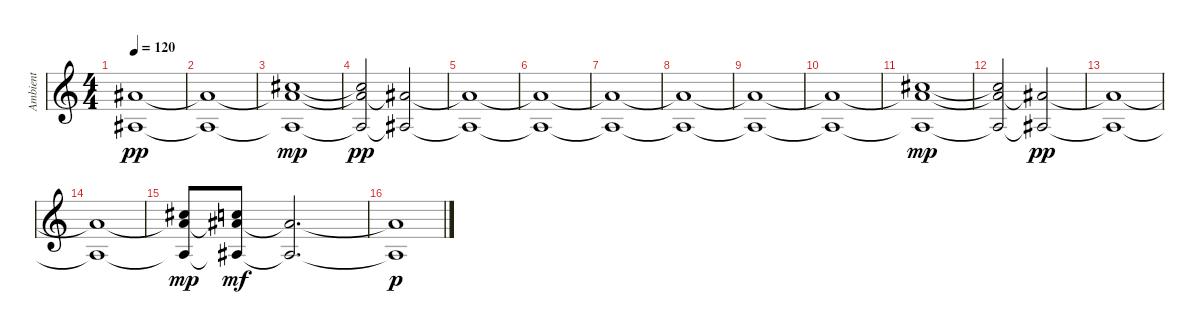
\track ("Ambient" "Ambient") {instrument fx6goblins}
\staff {score}
\tuning (E4 B3 G3 D3 A2 E2) {hide}
\ts (4 4)
\tempo 120
\clef g2
\ks c
(11.2{t} 3.3{t}).1{dy pp} |
(11.2{t} 3.3{t}).1 |
(9.1 11.2{t} 3.3{t}).1{dy mp} |
(9.1{t} 11.2{t} 3.3{t}).2{dy pp} (11.2{t} 3.3{t}).2 |
(11.2{t} 3.3{t}).1 |
(11.2{t} 3.3{t}).1 |
(11.2{t} 3.3{t}).1 |
(11.2{t} 3.3{t}).1 |
(11.2{t} 3.3{t}).1 |
(11.2{t} 3.3{t}).1 |
(9.1 11.2{t} 3.3{t}).1{dy mp} |
(9.1{t} 11.2{t} 3.3{t}).2 (11.2{t} 3.3{t}).2{dy pp} |
(11.2{t} 3.3{t}).1 |
(11.2{t} 3.3{t}).1 |
(9.1 11.2{t} 3.3{t}).8{dy mp} (8.1 11.2{t} 3.3{t}).8{dy mf} (11.2{t} 3.3{t}).2{d} |
(11.2{t} 3.3{t}).1{dy p}
